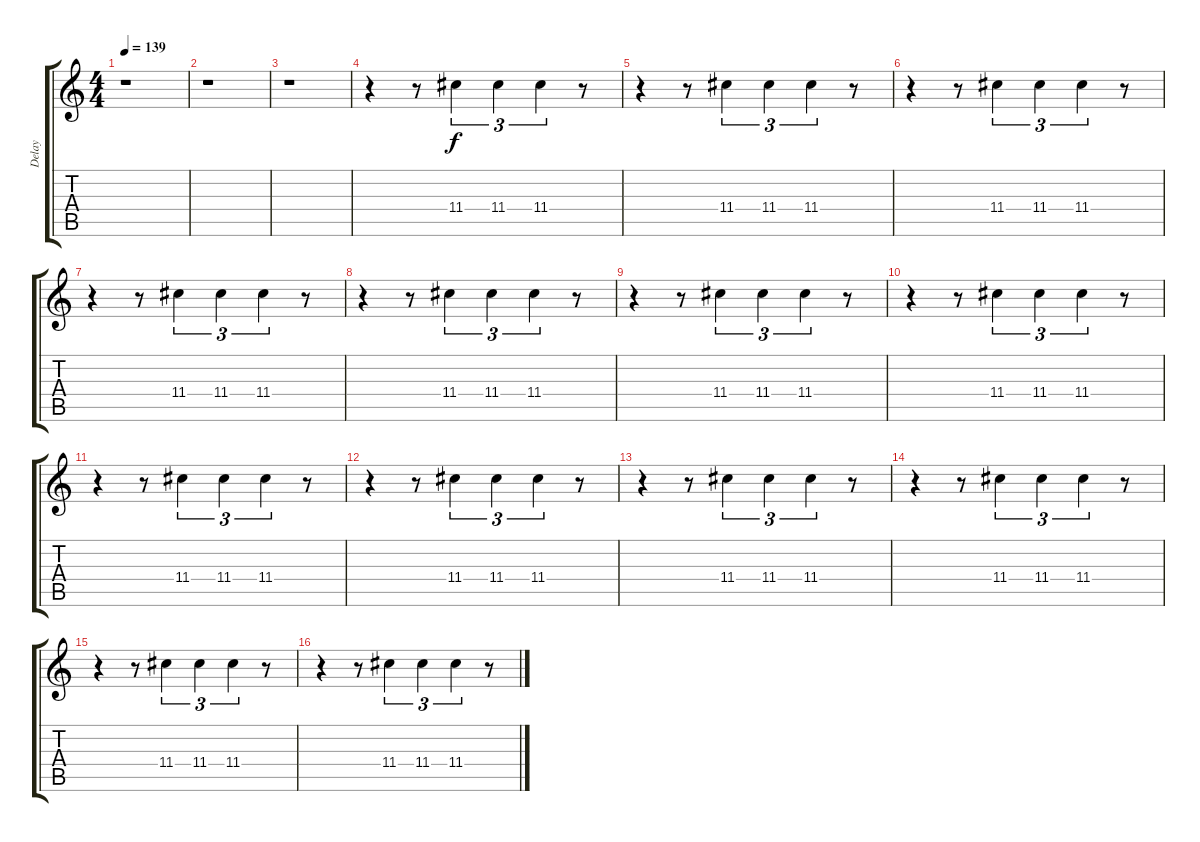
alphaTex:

\track ("Delay" "Delay") {instrument distortionguitar}
\staff {score tabs}
\tuning (E4 B3 G3 D3 A2 E2) {hide}
\ts (4 4)
\tempo 139
\clef g2
\ks c
r.1{dy f} |
r.1 |
r.1{volume 13} |
r.4 r.8 11.4.4{tu (3 2) volume 9} 11.4.4{tu (3 2)} 11.4.4{tu (3 2)} r.8{volume 13} |
r.4 r.8 11.4.4{tu (3 2) volume 9} 11.4.4{tu (3 2)} 11.4.4{tu (3 2)} r.8{volume 13} |
r.4 r.8 11.4.4{tu (3 2) volume 9} 11.4.4{tu (3 2)} 11.4.4{tu (3 2)} r.8{volume 13} |
r.4 r.8 11.4.4{tu (3 2) volume 9} 11.4.4{tu (3 2)} 11.4.4{tu (3 2)} r.8{volume 13} |
r.4 r.8 11.4.4{tu (3 2) volume 9} 11.4.4{tu (3 2)} 11.4.4{tu (3 2)} r.8{volume 13} |
r.4 r.8 11.4.4{tu (3 2) volume 9} 11.4.4{tu (3 2)} 11.4.4{tu (3 2)} r.8{volume 13} |
r.4 r.8 11.4.4{tu (3 2) volume 9} 11.4.4{tu (3 2)} 11.4.4{tu (3 2)} r.8{volume 13} |
r.4 r.8 11.4.4{tu (3 2) volume 9} 11.4.4{tu (3 2)} 11.4.4{tu (3 2)} r.8{volume 13} |
r.4 r.8 11.4.4{tu (3 2) volume 9} 11.4.4{tu (3 2)} 11.4.4{tu (3 2)} r.8{volume 13} |
r.4 r.8 11.4.4{tu (3 2) volume 9} 11.4.4{tu (3 2)} 11.4.4{tu (3 2)} r.8{volume 13} |
r.4 r.8 11.4.4{tu (3 2) volume 9} 11.4.4{tu (3 2)} 11.4.4{tu (3 2)} r.8{volume 13} |
r.4 r.8 11.4.4{tu (3 2) volume 9} 11.4.4{tu (3 2)} 11.4.4{tu (3 2)} r.8{volume 13} |
r.4 r.8 11.4.4{tu (3 2) volume 9} 11.4.4{tu (3 2)} 11.4.4{tu (3 2)} r.8{volume 13}
